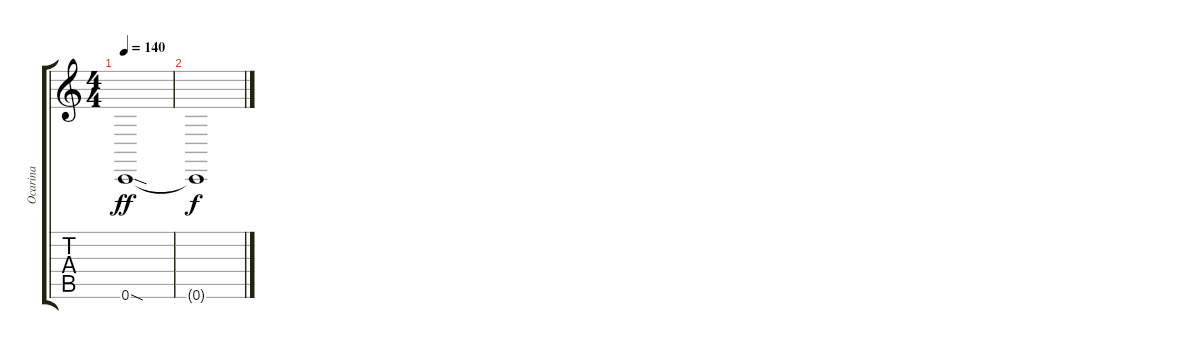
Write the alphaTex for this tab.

\track ("Ocarina" "Ocarina") {instrument ocarina}
\staff {score tabs}
\tuning (D4 A3 F3 C3 G2 C2) {hide}
\ts (4 4)
\tempo 140
\clef g2
\ks c
0.6{sod}.1{dy ff} |
0.6{t}.1{dy f}
